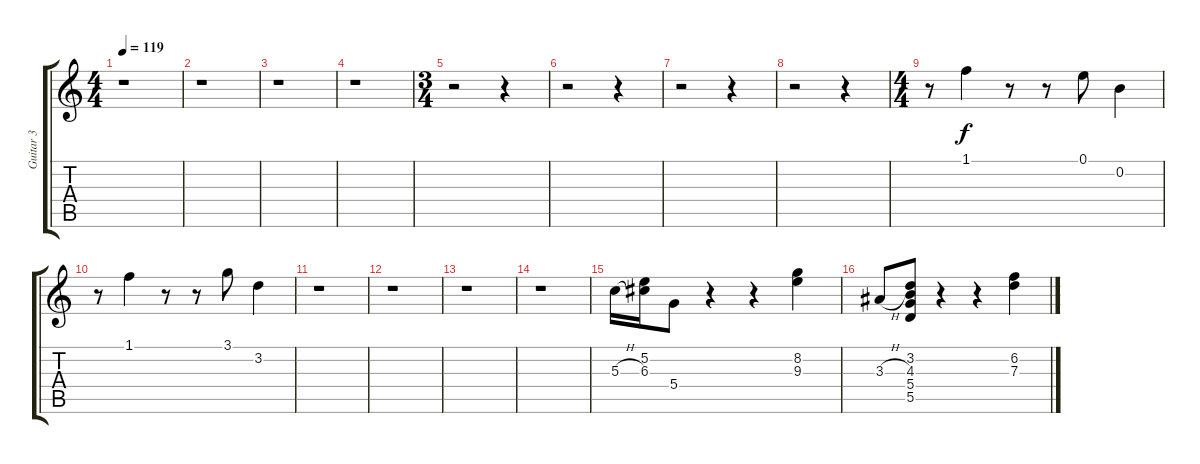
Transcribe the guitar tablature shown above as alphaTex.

\track ("Guitar 3" "Guitar 3") {instrument acousticguitarsteel}
\staff {score tabs}
\tuning (E4 B3 G3 D3 A2 E2) {hide}
\ts (4 4)
\tempo 119
\clef g2
\ks c
r.1{dy f} |
r.1 |
r.1 |
r.1 |
\ts (3 4)
r.2 r.4 |
r.2 r.4 |
r.2 r.4 |
r.2 r.4 |
\ts (4 4)
r.8 1.1.4 r.8 r.8 0.1.8 0.2.4 |
r.8 1.1.4 r.8 r.8 3.1.8 3.2.4 |
r.1 |
r.1 |
r.1 |
r.1 |
5.3{h}.16 (5.2 6.3).16 5.4.8 r.4 r.4 (8.2 9.3).4 |
3.3{h}.8 (3.2 4.3 5.4 5.5).8 r.4 r.4 (6.2 7.3).4
